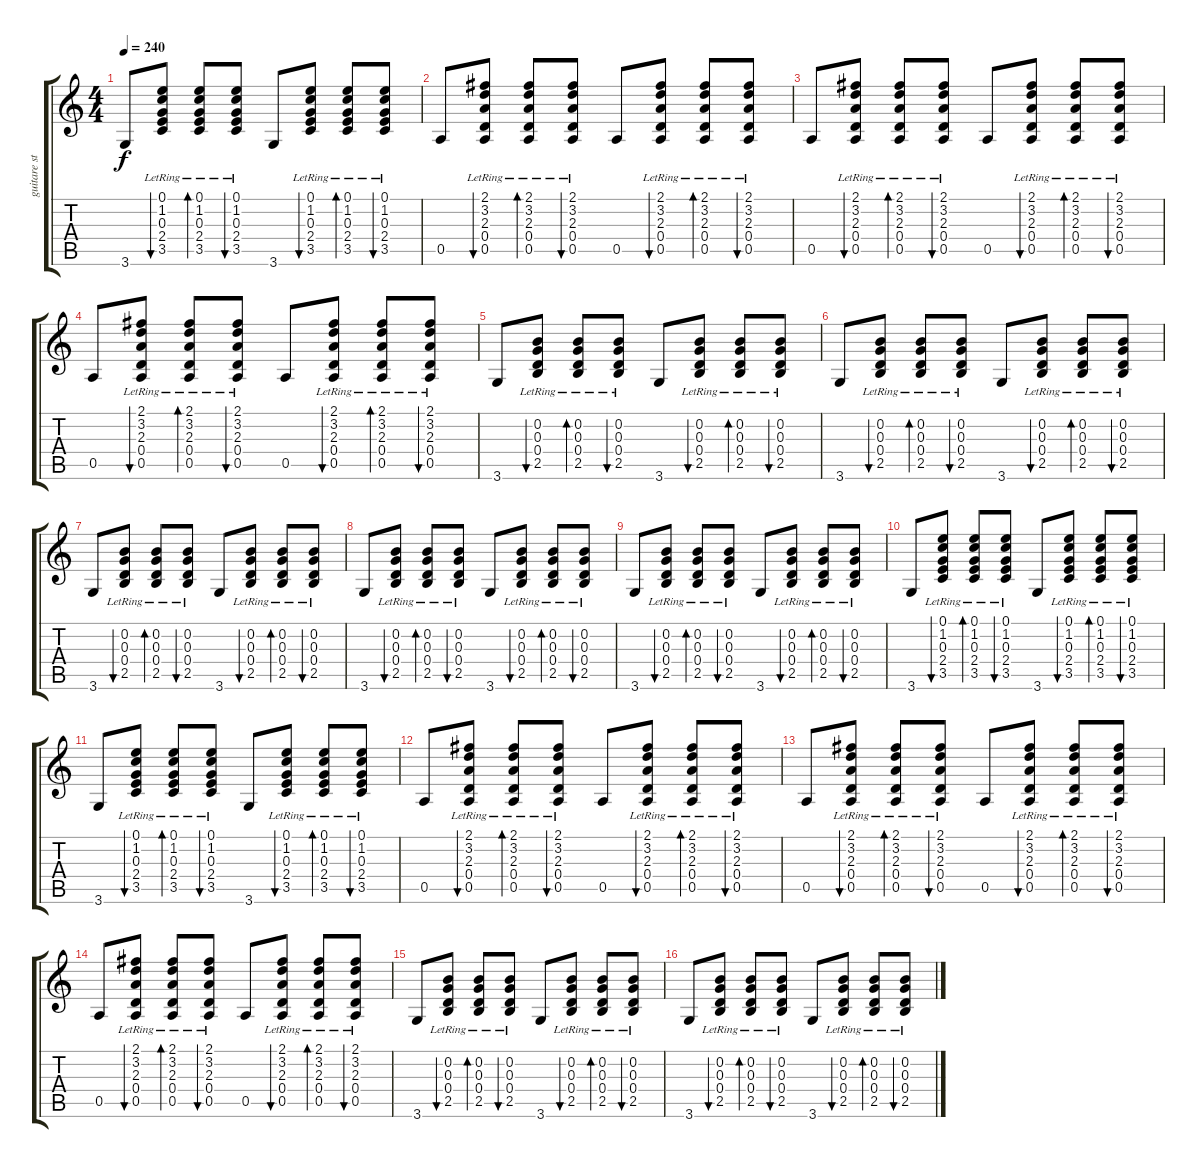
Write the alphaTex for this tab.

\track ("guitare standard" "guitare st") {instrument electricguitarjazz}
\staff {score tabs}
\tuning (E4 B3 G3 D3 A2 E2) {hide}
\ts (4 4)
\tempo 240
\clef g2
\ks c
3.6.8{dy f} (0.1{lr} 1.2{lr} 0.3{lr} 2.4{lr} 3.5{lr}).8{bu 240} (0.1{lr} 1.2{lr} 0.3{lr} 2.4{lr} 3.5{lr}).8{bd 240} (0.1{lr} 1.2{lr} 0.3{lr} 2.4{lr} 3.5{lr}).8{bu 240} 3.6.8 (0.1{lr} 1.2{lr} 0.3{lr} 2.4{lr} 3.5{lr}).8{bu 240} (0.1{lr} 1.2{lr} 0.3{lr} 2.4 3.5{lr}).8{bd 240} (0.1{lr} 1.2{lr} 0.3{lr} 2.4{lr} 3.5{lr}).8{bu 240} |
0.5.8 (2.1{lr} 3.2{lr} 2.3{lr} 0.4{lr} 0.5{lr}).8{bu 240} (2.1{lr} 3.2{lr} 2.3{lr} 0.4{lr} 0.5{lr}).8{bd 240} (2.1{lr} 3.2{lr} 2.3{lr} 0.4{lr} 0.5{lr}).8{bu 240} 0.5.8 (2.1{lr} 3.2{lr} 2.3{lr} 0.4{lr} 0.5{lr}).8{bu 240} (2.1{lr} 3.2{lr} 2.3{lr} 0.4{lr} 0.5{lr}).8{bd 240} (2.1{lr} 3.2{lr} 2.3{lr} 0.4{lr} 0.5{lr}).8{bu 240} |
0.5.8 (2.1{lr} 3.2{lr} 2.3{lr} 0.4{lr} 0.5{lr}).8{bu 240} (2.1{lr} 3.2{lr} 2.3{lr} 0.4{lr} 0.5{lr}).8{bd 240} (2.1{lr} 3.2{lr} 2.3{lr} 0.4{lr} 0.5{lr}).8{bu 240} 0.5.8 (2.1{lr} 3.2{lr} 2.3{lr} 0.4{lr} 0.5{lr}).8{bu 240} (2.1{lr} 3.2{lr} 2.3{lr} 0.4{lr} 0.5{lr}).8{bd 240} (2.1{lr} 3.2{lr} 2.3{lr} 0.4{lr} 0.5{lr}).8{bu 240} |
0.5.8 (2.1{lr} 3.2{lr} 2.3{lr} 0.4{lr} 0.5{lr}).8{bu 240} (2.1{lr} 3.2{lr} 2.3{lr} 0.4{lr} 0.5{lr}).8{bd 240} (2.1{lr} 3.2{lr} 2.3{lr} 0.4{lr} 0.5{lr}).8{bu 240} 0.5.8 (2.1{lr} 3.2{lr} 2.3{lr} 0.4{lr} 0.5{lr}).8{bu 240} (2.1{lr} 3.2{lr} 2.3{lr} 0.4{lr} 0.5{lr}).8{bd 240} (2.1{lr} 3.2{lr} 2.3{lr} 0.4{lr} 0.5{lr}).8{bu 240} |
3.6.8 (0.2{lr} 0.3{lr} 0.4{lr} 2.5{lr}).8{bu 240} (0.2{lr} 0.3{lr} 0.4{lr} 2.5{lr}).8{bd 240} (0.2{lr} 0.3{lr} 0.4{lr} 2.5{lr}).8{bu 240} 3.6.8 (0.2{lr} 0.3{lr} 0.4{lr} 2.5{lr}).8{bu 240} (0.2{lr} 0.3{lr} 0.4{lr} 2.5{lr}).8{bd 240} (0.2{lr} 0.3{lr} 0.4{lr} 2.5{lr}).8{bu 240} |
3.6.8 (0.2{lr} 0.3{lr} 0.4{lr} 2.5{lr}).8{bu 240} (0.2{lr} 0.3{lr} 0.4{lr} 2.5{lr}).8{bd 240} (0.2{lr} 0.3{lr} 0.4{lr} 2.5{lr}).8{bu 240} 3.6.8 (0.2{lr} 0.3{lr} 0.4{lr} 2.5{lr}).8{bu 240} (0.2{lr} 0.3{lr} 0.4{lr} 2.5{lr}).8{bd 240} (0.2{lr} 0.3{lr} 0.4{lr} 2.5{lr}).8{bu 240} |
3.6.8 (0.2{lr} 0.3{lr} 0.4{lr} 2.5{lr}).8{bu 240} (0.2{lr} 0.3{lr} 0.4{lr} 2.5{lr}).8{bd 240} (0.2{lr} 0.3{lr} 0.4{lr} 2.5{lr}).8{bu 240} 3.6.8 (0.2{lr} 0.3{lr} 0.4{lr} 2.5{lr}).8{bu 240} (0.2{lr} 0.3{lr} 0.4{lr} 2.5{lr}).8{bd 240} (0.2{lr} 0.3{lr} 0.4{lr} 2.5{lr}).8{bu 240} |
3.6.8 (0.2{lr} 0.3{lr} 0.4{lr} 2.5{lr}).8{bu 240} (0.2{lr} 0.3{lr} 0.4{lr} 2.5{lr}).8{bd 240} (0.2{lr} 0.3{lr} 0.4{lr} 2.5{lr}).8{bu 240} 3.6.8 (0.2{lr} 0.3{lr} 0.4{lr} 2.5{lr}).8{bu 240} (0.2{lr} 0.3{lr} 0.4{lr} 2.5{lr}).8{bd 240} (0.2{lr} 0.3{lr} 0.4{lr} 2.5{lr}).8{bu 240} |
3.6.8 (0.2{lr} 0.3{lr} 0.4{lr} 2.5{lr}).8{bu 240} (0.2{lr} 0.3{lr} 0.4{lr} 2.5{lr}).8{bd 240} (0.2{lr} 0.3{lr} 0.4{lr} 2.5{lr}).8{bu 240} 3.6.8 (0.2{lr} 0.3{lr} 0.4{lr} 2.5{lr}).8{bu 240} (0.2{lr} 0.3{lr} 0.4{lr} 2.5{lr}).8{bd 240} (0.2{lr} 0.3{lr} 0.4{lr} 2.5{lr}).8{bu 240} |
3.6.8 (0.1{lr} 1.2{lr} 0.3{lr} 2.4{lr} 3.5{lr}).8{bu 240} (0.1{lr} 1.2{lr} 0.3{lr} 2.4{lr} 3.5{lr}).8{bd 240} (0.1{lr} 1.2{lr} 0.3{lr} 2.4{lr} 3.5{lr}).8{bu 240} 3.6.8 (0.1{lr} 1.2{lr} 0.3{lr} 2.4{lr} 3.5{lr}).8{bu 240} (0.1{lr} 1.2{lr} 0.3{lr} 2.4 3.5{lr}).8{bd 240} (0.1{lr} 1.2{lr} 0.3{lr} 2.4{lr} 3.5{lr}).8{bu 240} |
3.6.8 (0.1{lr} 1.2{lr} 0.3{lr} 2.4{lr} 3.5{lr}).8{bu 240} (0.1{lr} 1.2{lr} 0.3{lr} 2.4{lr} 3.5{lr}).8{bd 240} (0.1{lr} 1.2{lr} 0.3{lr} 2.4{lr} 3.5{lr}).8{bu 240} 3.6.8 (0.1{lr} 1.2{lr} 0.3{lr} 2.4{lr} 3.5{lr}).8{bu 240} (0.1{lr} 1.2{lr} 0.3{lr} 2.4 3.5{lr}).8{bd 240} (0.1{lr} 1.2{lr} 0.3{lr} 2.4{lr} 3.5{lr}).8{bu 240} |
0.5.8 (2.1{lr} 3.2{lr} 2.3{lr} 0.4{lr} 0.5{lr}).8{bu 240} (2.1{lr} 3.2{lr} 2.3{lr} 0.4{lr} 0.5{lr}).8{bd 240} (2.1{lr} 3.2{lr} 2.3{lr} 0.4{lr} 0.5{lr}).8{bu 240} 0.5.8 (2.1{lr} 3.2{lr} 2.3{lr} 0.4{lr} 0.5{lr}).8{bu 240} (2.1{lr} 3.2{lr} 2.3{lr} 0.4{lr} 0.5{lr}).8{bd 240} (2.1{lr} 3.2{lr} 2.3{lr} 0.4{lr} 0.5{lr}).8{bu 240} |
0.5.8 (2.1{lr} 3.2{lr} 2.3{lr} 0.4{lr} 0.5{lr}).8{bu 240} (2.1{lr} 3.2{lr} 2.3{lr} 0.4{lr} 0.5{lr}).8{bd 240} (2.1{lr} 3.2{lr} 2.3{lr} 0.4{lr} 0.5{lr}).8{bu 240} 0.5.8 (2.1{lr} 3.2{lr} 2.3{lr} 0.4{lr} 0.5{lr}).8{bu 240} (2.1{lr} 3.2{lr} 2.3{lr} 0.4{lr} 0.5{lr}).8{bd 240} (2.1{lr} 3.2{lr} 2.3{lr} 0.4{lr} 0.5{lr}).8{bu 240} |
0.5.8 (2.1{lr} 3.2{lr} 2.3{lr} 0.4{lr} 0.5{lr}).8{bu 240} (2.1{lr} 3.2{lr} 2.3{lr} 0.4{lr} 0.5{lr}).8{bd 240} (2.1{lr} 3.2{lr} 2.3{lr} 0.4{lr} 0.5{lr}).8{bu 240} 0.5.8 (2.1{lr} 3.2{lr} 2.3{lr} 0.4{lr} 0.5{lr}).8{bu 240} (2.1{lr} 3.2{lr} 2.3{lr} 0.4{lr} 0.5{lr}).8{bd 240} (2.1{lr} 3.2{lr} 2.3{lr} 0.4{lr} 0.5{lr}).8{bu 240} |
3.6.8 (0.2{lr} 0.3{lr} 0.4{lr} 2.5{lr}).8{bu 240} (0.2{lr} 0.3{lr} 0.4{lr} 2.5{lr}).8{bd 240} (0.2{lr} 0.3{lr} 0.4{lr} 2.5{lr}).8{bu 240} 3.6.8 (0.2{lr} 0.3{lr} 0.4{lr} 2.5{lr}).8{bu 240} (0.2{lr} 0.3{lr} 0.4{lr} 2.5{lr}).8{bd 240} (0.2{lr} 0.3{lr} 0.4{lr} 2.5{lr}).8{bu 240} |
3.6.8 (0.2{lr} 0.3{lr} 0.4{lr} 2.5{lr}).8{bu 240} (0.2{lr} 0.3{lr} 0.4{lr} 2.5{lr}).8{bd 240} (0.2{lr} 0.3{lr} 0.4{lr} 2.5{lr}).8{bu 240} 3.6.8 (0.2{lr} 0.3{lr} 0.4{lr} 2.5{lr}).8{bu 240} (0.2{lr} 0.3{lr} 0.4{lr} 2.5{lr}).8{bd 240} (0.2{lr} 0.3{lr} 0.4{lr} 2.5{lr}).8{bu 240}
